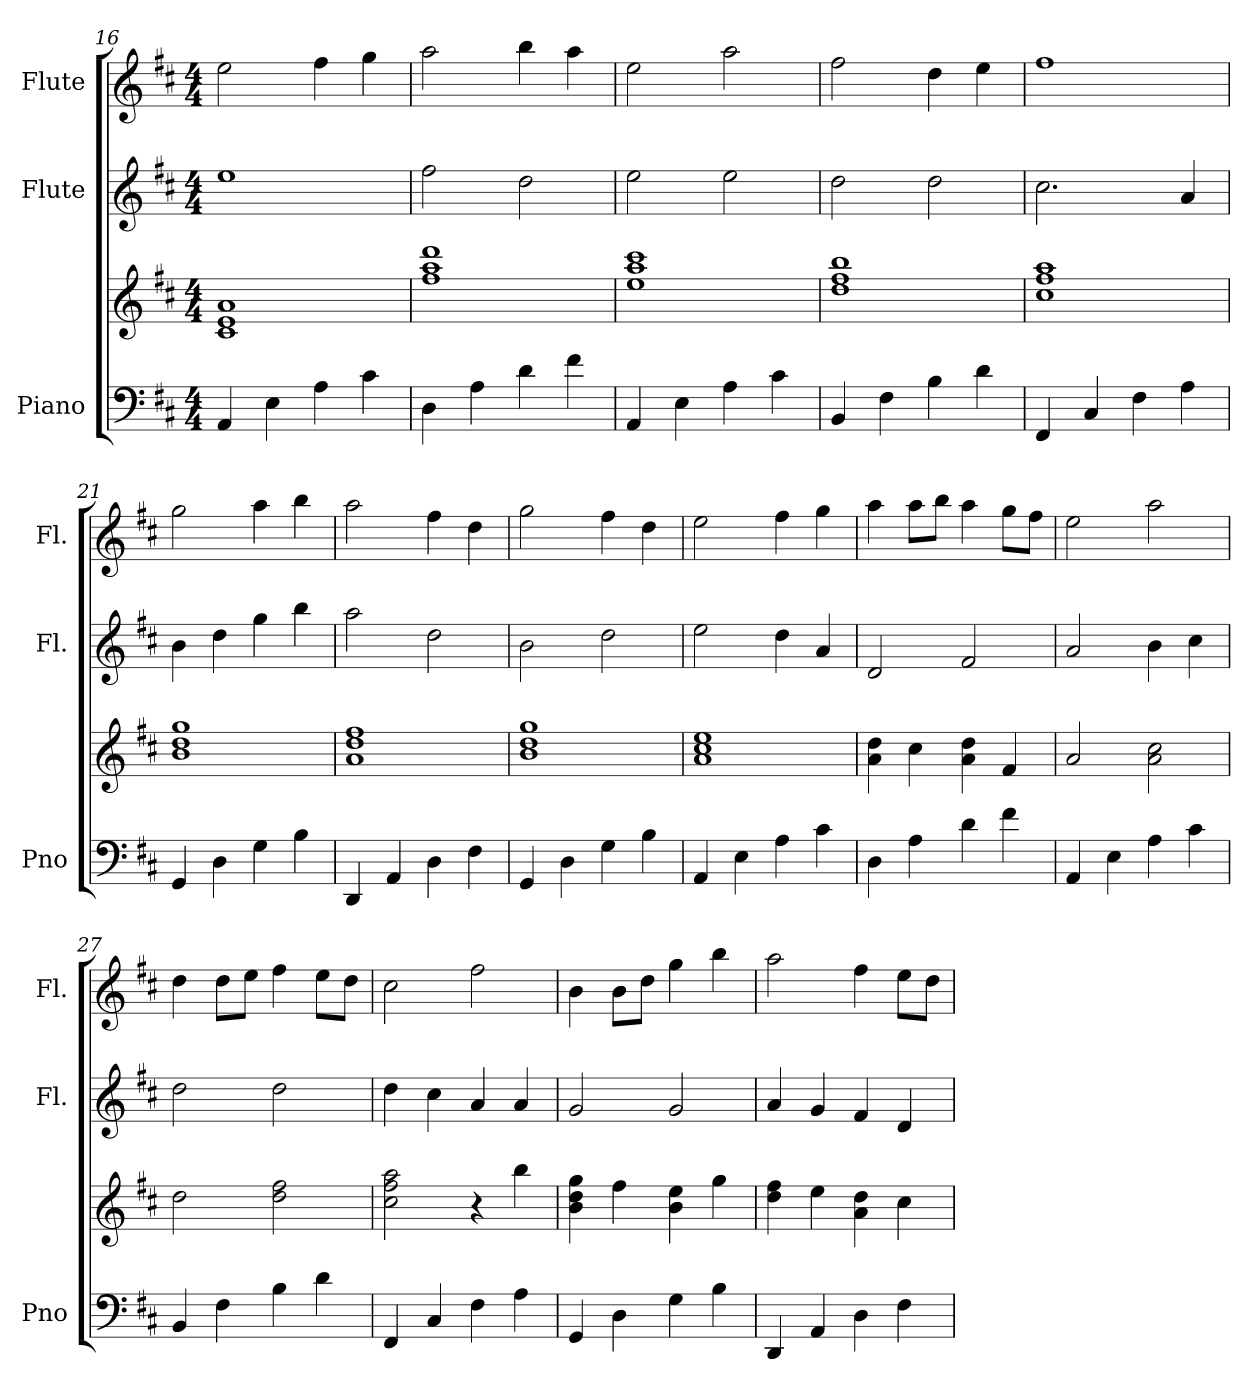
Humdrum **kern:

**kern	**kern	**kern	**kern
*part3	*part3	*part2	*part1
*staff4	*staff3	*staff2	*staff1
*I"Piano	*	*I"Flute	*I"Flute
*I'Pno	*	*I'Fl.	*I'Fl.
*clefF4	*clefG2	*clefG2	*clefG2
*k[f#c#]	*k[f#c#]	*k[f#c#]	*k[f#c#]
*M4/4	*M4/4	*M4/4	*M4/4
=16	=16	=16	=16
4AA/	1c# 1e 1a	1ee	2ee\
4E\	.	.	.
4A\	.	.	4ff#\
4c#\	.	.	4gg\
!!LO:PB:g=z
=17	=17	=17	=17
4D\	1ff# 1aa 1ddd	2ff#\	2aa\
4A\	.	.	.
4d\	.	2dd\	4bb\
4f#\	.	.	4aa\
=18	=18	=18	=18
4AA/	1ee 1aa 1ccc#	2ee\	2ee\
4E\	.	.	.
4A\	.	2ee\	2aa\
4c#\	.	.	.
=19	=19	=19	=19
4BB/	1dd 1ff# 1bb	2dd\	2ff#\
4F#\	.	.	.
4B\	.	2dd\	4dd\
4d\	.	.	4ee\
=20	=20	=20	=20
4FF#/	1cc# 1ff# 1aa	2.cc#\	1ff#
4C#/	.	.	.
4F#\	.	.	.
4A\	.	4a/	.
=21	=21	=21	=21
4GG/	1b 1dd 1gg	4b\	2gg\
4D\	.	4dd\	.
4G\	.	4gg\	4aa\
4B\	.	4bb\	4bb\
=22	=22	=22	=22
4DD/	1a 1dd 1ff#	2aa\	2aa\
4AA/	.	.	.
4D\	.	2dd\	4ff#\
4F#\	.	.	4dd\
=23	=23	=23	=23
4GG/	1b 1dd 1gg	2b\	2gg\
4D\	.	.	.
4G\	.	2dd\	4ff#\
4B\	.	.	4dd\
=24	=24	=24	=24
4AA/	1a 1cc# 1ee	2ee\	2ee\
4E\	.	.	.
4A\	.	4dd\	4ff#\
4c#\	.	4a/	4gg\
!!LO:LB:g=z
=25	=25	=25	=25
4D\	4a\ 4dd\	2d/	4aa\
4A\	4cc#\	.	8aa\L
.	.	.	8bb\J
4d\	4a\ 4dd\	2f#/	4aa\
4f#\	4f#/	.	8gg\L
.	.	.	8ff#\J
=26	=26	=26	=26
4AA/	2a/	2a/	2ee\
4E\	.	.	.
4A\	2a\ 2cc#\	4b\	2aa\
4c#\	.	4cc#\	.
=27	=27	=27	=27
4BB/	2dd\	2dd\	4dd\
4F#\	.	.	8dd\L
.	.	.	8ee\J
4B\	2dd\ 2ff#\	2dd\	4ff#\
4d\	.	.	8ee\L
.	.	.	8dd\J
=28	=28	=28	=28
4FF#/	2cc#\ 2ff#\ 2aa\	4dd\	2cc#\
4C#/	.	4cc#\	.
4F#\	4r	4a/	2ff#\
4A\	4bb\	4a/	.
=29	=29	=29	=29
4GG/	4b\ 4dd\ 4gg\	2g/	4b\
4D\	4ff#\	.	8b\L
.	.	.	8dd\J
4G\	4b\ 4ee\	2g/	4gg\
4B\	4gg\	.	4bb\
=30	=30	=30	=30
4DD/	4dd\ 4ff#\	4a/	2aa\
4AA/	4ee\	4g/	.
4D\	4a\ 4dd\	4f#/	4ff#\
4F#\	4cc#\	4d/	8ee\L
.	.	.	8dd\J
=	=	=	=
*-	*-	*-	*-
